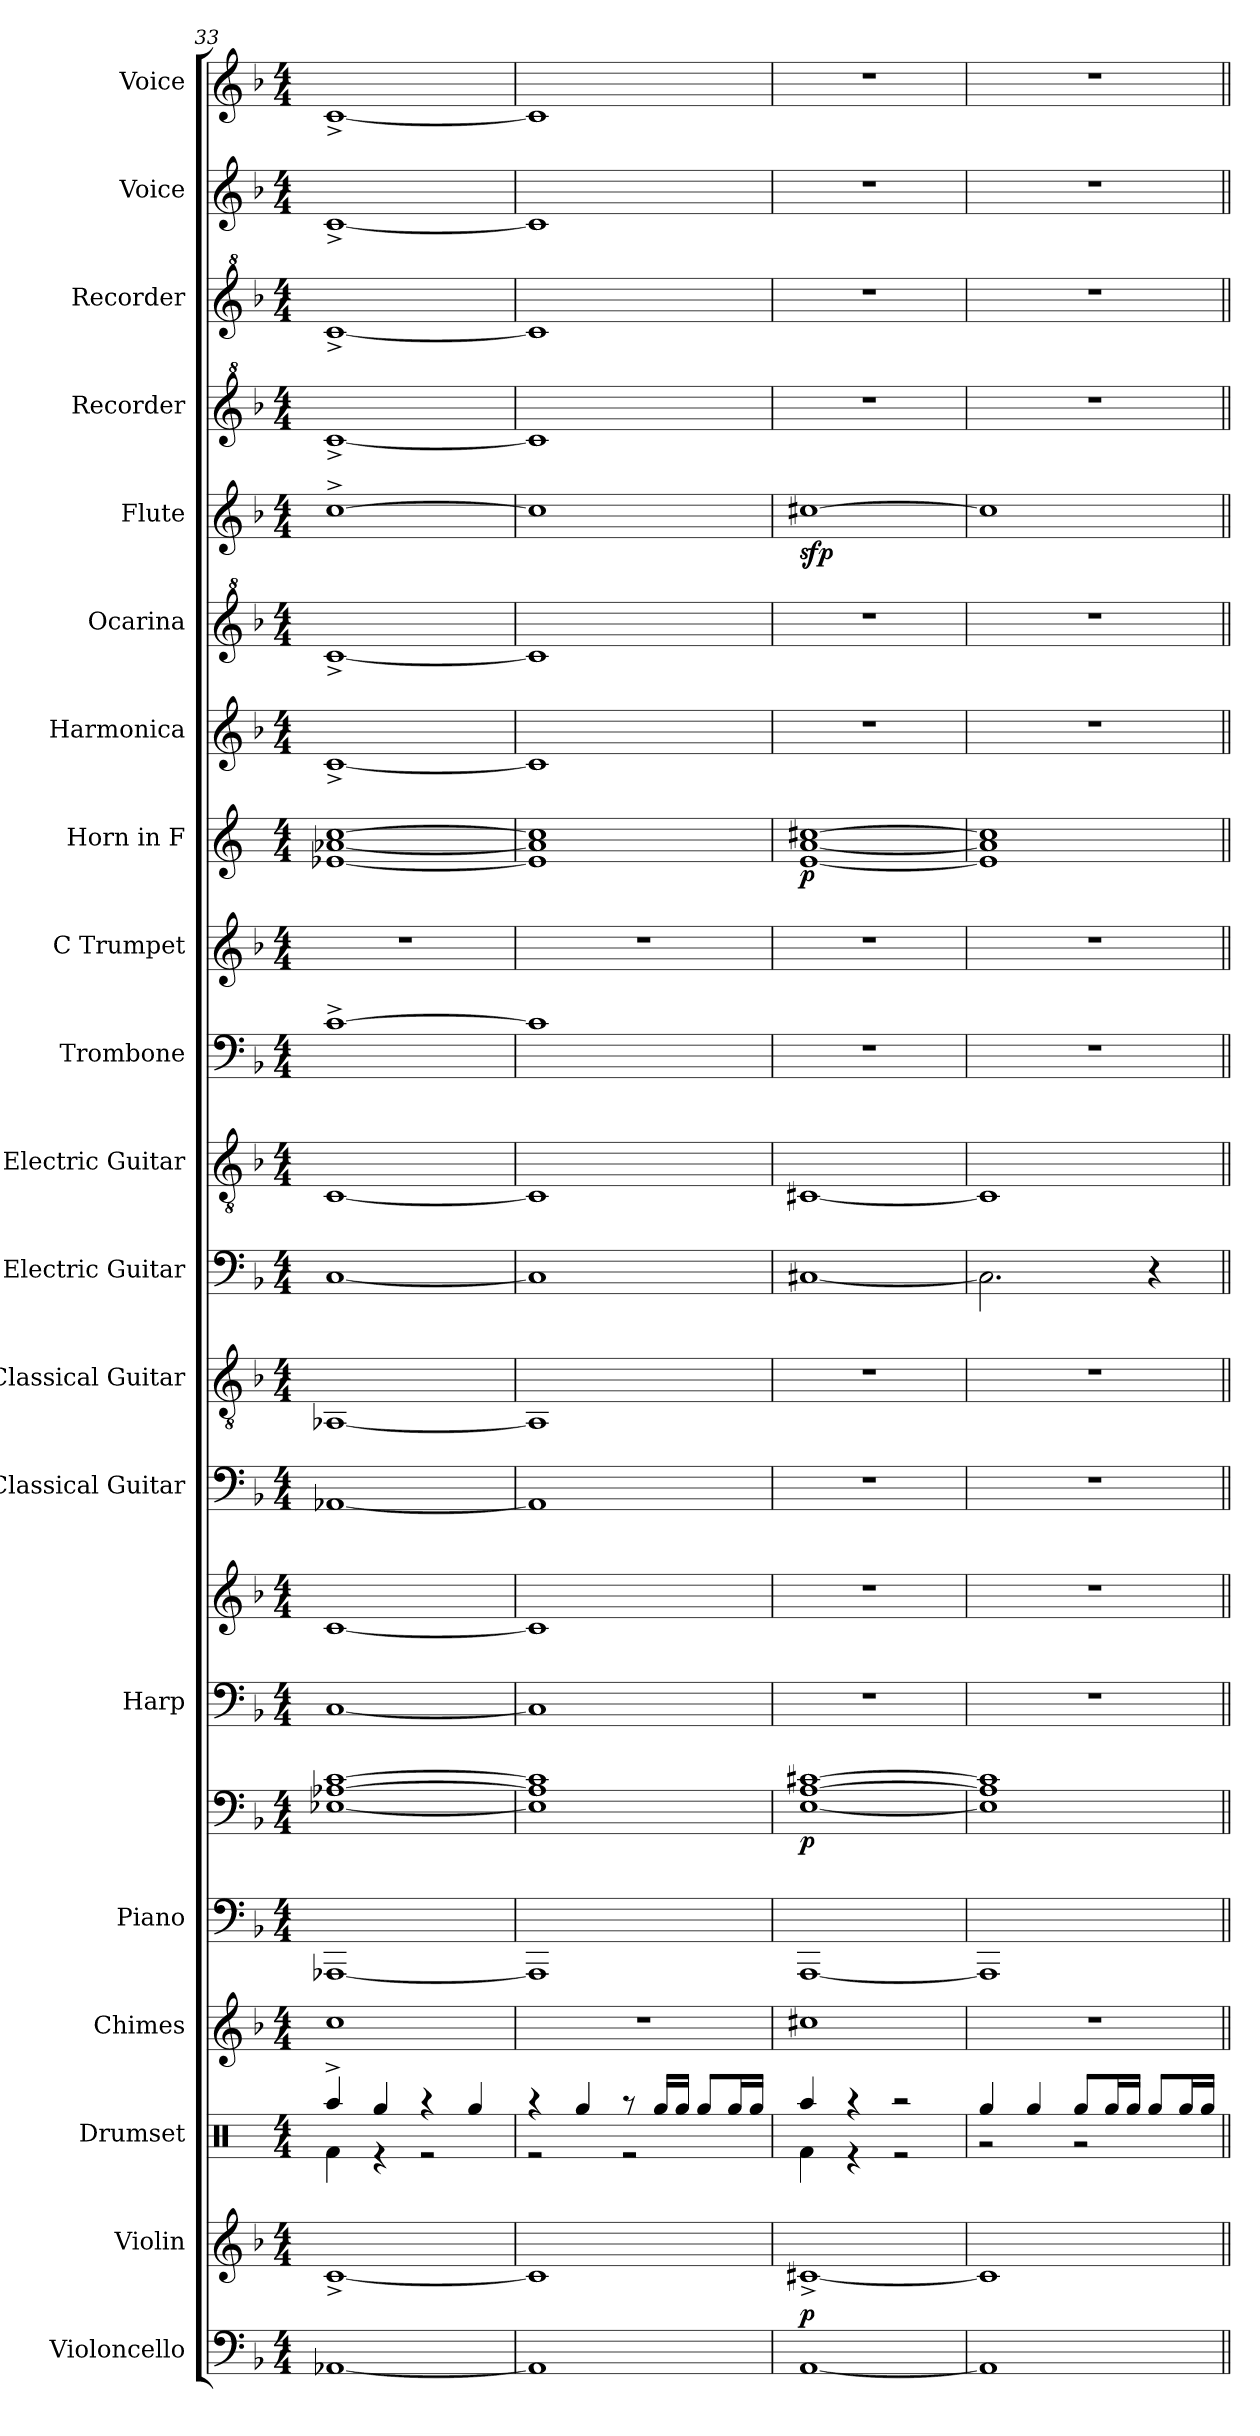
**kern	**dynam	**kern	**kern	**kern	**kern	**kern	**dynam	**kern	**kern	**kern	**kern	**kern	**kern	**kern	**kern	**kern	**dynam	**kern	**kern	**kern	**dynam	**kern	**kern	**kern	**kern
*part20	*part20	*part19	*part18	*part17	*part16	*part16	*part16	*part15	*part15	*part14	*part13	*part12	*part11	*part10	*part9	*part8	*part8	*part7	*part6	*part5	*part5	*part4	*part3	*part2	*part1
*staff22	*staff22	*staff21	*staff20	*staff19	*staff18	*staff17	*staff17/18	*staff16	*staff15	*staff14	*staff13	*staff12	*staff11	*staff10	*staff9	*staff8	*staff8	*staff7	*staff6	*staff5	*staff5	*staff4	*staff3	*staff2	*staff1
*I"Violoncello	*	*I"Violin	*I"Drumset	*I"Chimes	*I"Piano	*	*	*I"Harp	*	*I"Classical Guitar	*I"Classical Guitar	*I"Electric Guitar	*I"Electric Guitar	*I"Trombone	*I"C Trumpet	*I"Horn in F	*	*I"Harmonica	*I"Ocarina	*I"Flute	*	*I"Recorder	*I"Recorder	*I"Voice	*I"Voice
*I'Vc.	*	*I'Vln.	*I'D. Set	*I'Cme.	*I'Pno.	*	*	*I'Hrp.	*	*I'Guit.	*I'Guit.	*I'El. Guit.	*I'El. Guit.	*I'Tbn.	*I'C Tpt.	*	*	*I'Harm.	*I'Oc.	*I'Fl.	*	*I'Rec.	*I'Rec.	*I'Vo.	*I'Vo.
*clefF4	*	*clefG2	*clefX	*clefG2	*clefF4	*clefF4	*	*clefF4	*clefG2	*	*clefGv2	*	*clefGv2	*clefF4	*clefG2	*clefG2	*	*clefG2	*clefG^2	*clefG2	*	*clefG^2	*clefG^2	*clefG2	*clefG2
*	*	*	*	*	*	*	*	*	*	*	*	*	*	*	*	*ITrd4c7	*	*	*	*	*	*	*	*	*
*k[b-]	*	*k[b-]	*k[]	*k[b-]	*k[b-]	*k[b-]	*	*k[b-]	*k[b-]	*k[b-]	*k[b-]	*k[b-]	*k[b-]	*k[b-]	*k[b-]	*k[b-]	*	*k[b-]	*k[b-]	*k[b-]	*	*k[b-]	*k[b-]	*k[b-]	*k[b-]
*M4/4	*	*M4/4	*M4/4	*M4/4	*M4/4	*M4/4	*	*M4/4	*M4/4	*M4/4	*M4/4	*M4/4	*M4/4	*M4/4	*M4/4	*M4/4	*	*M4/4	*M4/4	*M4/4	*	*M4/4	*M4/4	*M4/4	*M4/4
=33	=33	=33	=33	=33	=33	=33	=33	=33	=33	=33	=33	=33	=33	=33	=33	=33	=33	=33	=33	=33	=33	=33	=33	=33	=33
*	*	*	*^	*	*	*	*	*	*	*	*	*	*	*	*	*	*	*	*	*	*	*	*	*	*
[1AA-X	.	[1c^	4Raa^/	4Rf\	1cc	[1AAA-X	[1E-X [1A-X [1c	.	[1C	[1c	[1AA-X	[1AA-X	[1C	[1C	[1c^	1r	[1A-X [1d-X [1f	.	[1c^	[1cc^	[1cc^	.	[1cc^	[1cc^	[1c^	[1c^
.	.	.	4Rgg/	4r	.	.	.	.	.	.	.	.	.	.	.	.	.	.	.	.	.	.	.	.	.	.
.	.	.	4r	2r	.	.	.	.	.	.	.	.	.	.	.	.	.	.	.	.	.	.	.	.	.	.
.	.	.	4Rgg/	.	.	.	.	.	.	.	.	.	.	.	.	.	.	.	.	.	.	.	.	.	.	.
=34	=34	=34	=34	=34	=34	=34	=34	=34	=34	=34	=34	=34	=34	=34	=34	=34	=34	=34	=34	=34	=34	=34	=34	=34	=34	=34
1AA-]	.	1c]	4r	2r	1r	1AAA-]	1E-] 1A-] 1c]	.	1C]	1c]	1AA-]	1AA-]	1C]	1C]	1c]	1r	1A-] 1d-] 1f]	.	1c]	1cc]	1cc]	.	1cc]	1cc]	1c]	1c]
.	.	.	4Rgg/	.	.	.	.	.	.	.	.	.	.	.	.	.	.	.	.	.	.	.	.	.	.	.
.	.	.	8r	2r	.	.	.	.	.	.	.	.	.	.	.	.	.	.	.	.	.	.	.	.	.	.
.	.	.	16Rgg/LL	.	.	.	.	.	.	.	.	.	.	.	.	.	.	.	.	.	.	.	.	.	.	.
.	.	.	16Rgg/JJ	.	.	.	.	.	.	.	.	.	.	.	.	.	.	.	.	.	.	.	.	.	.	.
.	.	.	8Rgg/L	.	.	.	.	.	.	.	.	.	.	.	.	.	.	.	.	.	.	.	.	.	.	.
.	.	.	16Rgg/L	.	.	.	.	.	.	.	.	.	.	.	.	.	.	.	.	.	.	.	.	.	.	.
.	.	.	16Rgg/JJ	.	.	.	.	.	.	.	.	.	.	.	.	.	.	.	.	.	.	.	.	.	.	.
=35	=35	=35	=35	=35	=35	=35	=35	=35	=35	=35	=35	=35	=35	=35	=35	=35	=35	=35	=35	=35	=35	=35	=35	=35	=35	=35
!	!LO:DY:a	!	!	!	!	!	!	!LO:DY:b	!	!	!	!	!	!	!	!	!	!LO:DY:b	!	!	!	!LO:DY:b	!	!	!	!
[1AA	p	[1c#X^	4Raa/	4Rf\	1cc#X	[1AAA	[1E [1A [1c#X	p	1r	1r	1r	1r	[1C#X	[1C#X	1r	1r	[1A [1d [1f#X	p	1r	1r	[1cc#X	sfp	1r	1r	1r	1r
.	.	.	4r	4r	.	.	.	.	.	.	.	.	.	.	.	.	.	.	.	.	.	.	.	.	.	.
.	.	.	2r	2r	.	.	.	.	.	.	.	.	.	.	.	.	.	.	.	.	.	.	.	.	.	.
=36	=36	=36	=36	=36	=36	=36	=36	=36	=36	=36	=36	=36	=36	=36	=36	=36	=36	=36	=36	=36	=36	=36	=36	=36	=36	=36
1AA]	.	1c#]	4Rgg/	2r	1r	1AAA]	1E] 1A] 1c#]	.	1r	1r	1r	1r	2.C#\]	1C#]	1r	1r	1A] 1d] 1f#]	.	1r	1r	1cc#]	.	1r	1r	1r	1r
.	.	.	4Rgg/	.	.	.	.	.	.	.	.	.	.	.	.	.	.	.	.	.	.	.	.	.	.	.
.	.	.	8Rgg/L	2r	.	.	.	.	.	.	.	.	.	.	.	.	.	.	.	.	.	.	.	.	.	.
.	.	.	16Rgg/L	.	.	.	.	.	.	.	.	.	.	.	.	.	.	.	.	.	.	.	.	.	.	.
.	.	.	16Rgg/JJ	.	.	.	.	.	.	.	.	.	.	.	.	.	.	.	.	.	.	.	.	.	.	.
.	.	.	8Rgg/L	.	.	.	.	.	.	.	.	.	4r	.	.	.	.	.	.	.	.	.	.	.	.	.
.	.	.	16Rgg/L	.	.	.	.	.	.	.	.	.	.	.	.	.	.	.	.	.	.	.	.	.	.	.
.	.	.	16Rgg/JJ	.	.	.	.	.	.	.	.	.	.	.	.	.	.	.	.	.	.	.	.	.	.	.
*	*	*	*v	*v	*	*	*	*	*	*	*	*	*	*	*	*	*	*	*	*	*	*	*	*	*	*
=||	=||	=||	=||	=||	=||	=||	=||	=||	=||	=||	=||	=||	=||	=||	=||	=||	=||	=||	=||	=||	=||	=||	=||	=||	=||
*-	*-	*-	*-	*-	*-	*-	*-	*-	*-	*-	*-	*-	*-	*-	*-	*-	*-	*-	*-	*-	*-	*-	*-	*-	*-
